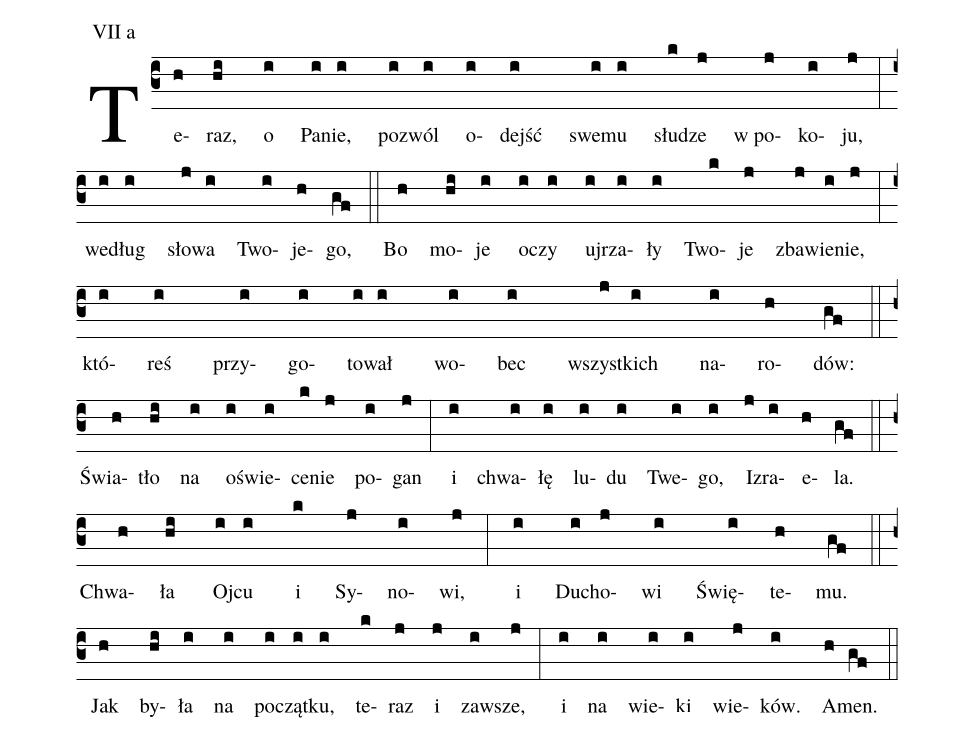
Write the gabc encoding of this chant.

annotation: VII a;
%%
(c3)Te(h)raz,(hi) o(i) Pa(i)nie,(i) po(i)zwól(i) o(i)dejść(i) swe(i)mu(i) słu(k)dze(j) w po(j)ko(i)ju,(j) (:) (z)
we(i)dług(i) sło(j)wa(i) Two(i)je(h)go,(gf) (::)
Bo(h) mo(hi)je(i) o(i)czy(i) uj(i)rza(i)ły(i) Two(k)je(j) zba(j)wie(i)nie,(j) (:) (z)
któ(i)reś(i) przy(i)go(i)to(i)wał(i) wo(i)bec(i) wszyst(j)kich(i) na(i)ro(h)dów:(gf) (::) (z)
Świa(h)tło(hi) na(i) o(i)świe(i)ce(k)nie(j) po(i)gan(j) (:)
i(i) chwa(i)łę(i) lu(i)du(i) Twe(i)go,(i) I(j)zra(i)e(h)la.(gf) (::) (z)
Chwa(h)ła(hi) Oj(i)cu(i) i(k) Sy(j)no(i)wi,(j) (:)
i(i) Du(i)cho(j)wi(i) Świę(i)te(h)mu.(gf) (::) (z)
Jak(h) by(hi)ła(i) na(i) po(i)cząt(i)ku,(i) te(k)raz(j) i(j) za(i)wsze,(j) (:)
i(i) na(i) wie(i)ki(i) wie(j)ków.(i) A(h)men.(gf) (::) (z)
